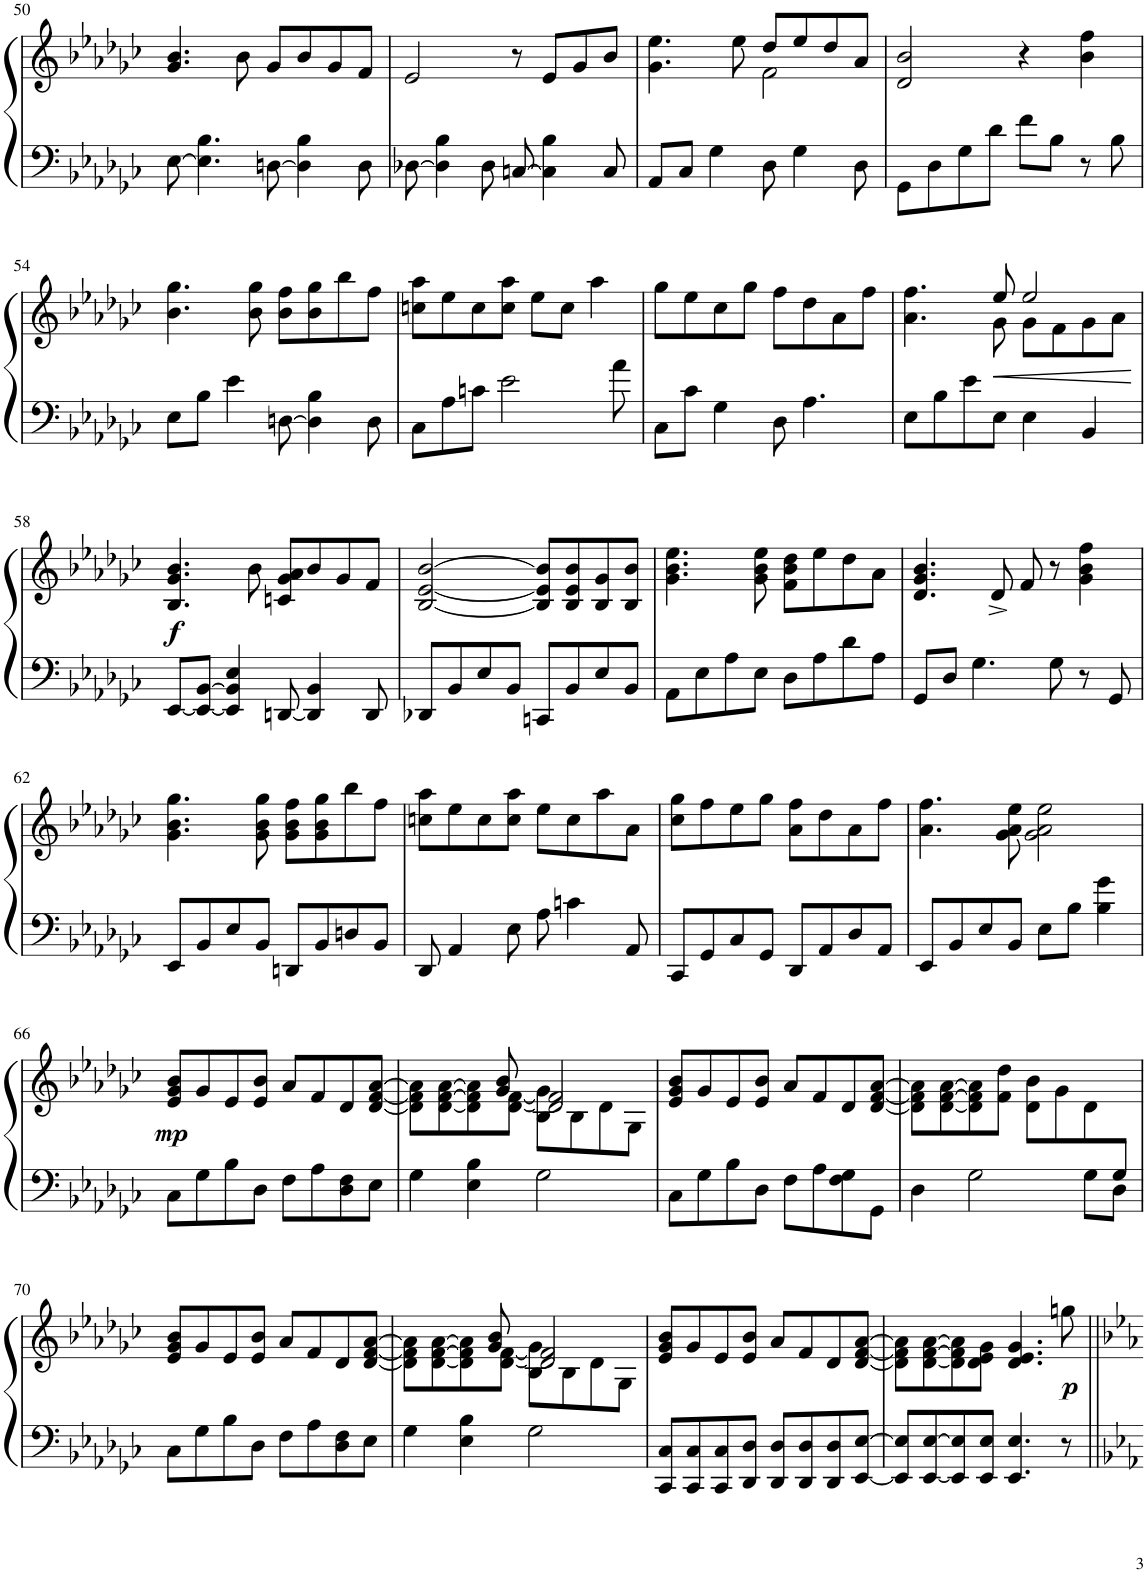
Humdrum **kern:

**kern	**kern	**dynam
*part1	*part1	*part1
*staff2	*staff1	*staff1/2
*I"Piano	*	*
*I'Pno.	*	*
!!LO:PB:g=z
*clefF4	*clefG2	*
*k[b-e-a-d-g-c-]	*k[b-e-a-d-g-c-]	*
*M4/4	*M4/4	*
=50	=50	=50
[8E-\	4.g-/ 4.b-/	.
4.E-\] 4.B-\	.	.
.	8b-\	.
[8Dn\	8g-/L	.
4D\] 4B-\	8b-/	.
.	8g-/	.
8D\	8f/J	.
=51	=51	=51
[8D-X\	2e-/	.
4D-\] 4B-\	.	.
8D-\	.	.
[8Cn/	8r	.
4C\] 4B-\	8e-/L	.
.	8g-/	.
8C/	8b-/J	.
=52	=52	=52
*	*^	*
8AA-/L	4.g-\ 4.ee-\	2ryy	.
8C-/J	.	.	.
4G-\	.	.	.
.	8ee-\	.	.
8D-\	8dd-/L	2f\	.
4G-\	8ee-/	.	.
.	8dd-/	.	.
8D-\	8a-/J	.	.
*	*v	*v	*
=53	=53	=53
8GG-\L	2d-/ 2b-/	.
8D-\	.	.
8G-\	.	.
8d-\J	.	.
8f\L	4r	.
8B-\J	.	.
8r	4b-\ 4ff\	.
8B-\	.	.
!!LO:LB:g=z
=54	=54	=54
8E-\L	4.b-\ 4.gg-\	.
8B-\J	.	.
4e-\	.	.
.	8b-\ 8gg-\	.
[8Dn\	8b-\ 8ff\L	.
4D\] 4B-\	8b-\ 8gg-\	.
.	8bb-\	.
8D\	8ff\J	.
=55	=55	=55
8C-\L	8ccn\ 8aa-\L	.
8A-\	8ee-\	.
8cn\J	8cc\	.
2e-\	8cc\ 8aa-\J	.
.	8ee-\L	.
.	8cc\J	.
.	4aa-\	.
8a-\	.	.
=56	=56	=56
8C-\L	8gg-\L	.
8c-\J	8ee-\	.
4G-\	8cc-\	.
.	8gg-\J	.
8D-\	8ff\L	.
4.A-\	8dd-\	.
.	8a-\	.
.	8ff\J	.
=57	=57	=57
*	*^	*
8E-\L	4.a-\ 4.ff\	4.ryy	.
8B-\	.	.	.
8e-\	.	.	.
!	!	!	!LO:HP:b
8E-\J	8ee-/	8g-\	<
4E-\	2ee-/	8g-\L	.
.	.	8f\	.
4BB-/	.	8g-\	.
.	.	8a-\J	.
*	*v	*v	*
.	.	[
!!LO:LB:g=z
=58	=58	=58
!	!	!LO:DY:b
[8EE-/L	4.B-/ 4.g-/ 4.b-/	f
8EE-/_ [8BB-/J	.	.
4EE-/] 4BB-/] 4E-/	.	.
.	8b-\	.
[8DDn/	8cn/ 8g-/ 8a-/L	.
4DD/] 4BB-/	8b-/	.
.	8g-/	.
8DD/	8f/J	.
=59	=59	=59
8DD-X/L	[2B-/ [2e-/ [2b-/	.
8BB-/	.	.
8E-/	.	.
8BB-/J	.	.
8CCn/L	8B-/] 8e-/] 8b-/]L	.
8BB-/	8B-/ 8e-/ 8b-/	.
8E-/	8B-/ 8g-/	.
8BB-/J	8B-/ 8b-/J	.
=60	=60	=60
8AA-\L	4.g-\ 4.b-\ 4.ee-\	.
8E-\	.	.
8A-\	.	.
8E-\J	8g-\ 8b-\ 8ee-\	.
8D-\L	8f\ 8b-\ 8dd-\L	.
8A-\	8ee-\	.
8d-\	8dd-\	.
8A-\J	8a-\J	.
=61	=61	=61
8GG-/L	4.d-/ 4.g-/ 4.b-/	.
8D-/J	.	.
4.G-\	.	.
.	8d-^/	.
.	8f/	.
8G-\	8r	.
8r	4g-\ 4b-\ 4ff\	.
8GG-/	.	.
!!LO:LB:g=z
=62	=62	=62
8EE-/L	4.g-\ 4.b-\ 4.gg-\	.
8BB-/	.	.
8E-/	.	.
8BB-/J	8g-\ 8b-\ 8gg-\	.
8DDn/L	8g-\ 8b-\ 8ff\L	.
8BB-/	8g-\ 8b-\ 8gg-\	.
8Dn/	8bb-\	.
8BB-/J	8ff\J	.
=63	=63	=63
8DD-/	8ccn\ 8aa-\L	.
4AA-/	8ee-\	.
.	8cc\	.
8E-\	8cc\ 8aa-\J	.
8A-\	8ee-\L	.
4cn\	8cc\	.
.	8aa-\	.
8AA-/	8a-\J	.
=64	=64	=64
8CC-/L	8cc-\ 8gg-\L	.
8GG-/	8ff\	.
8C-/	8ee-\	.
8GG-/J	8gg-\J	.
8DD-/L	8a-\ 8ff\L	.
8AA-/	8dd-\	.
8D-/	8a-\	.
8AA-/J	8ff\J	.
=65	=65	=65
8EE-/L	4.a-\ 4.ff\	.
8BB-/	.	.
8E-/	.	.
8BB-/J	8g-\ 8a-\ 8ee-\	.
8E-\L	2g-\ 2a-\ 2ee-\	.
8B-\J	.	.
4B-\ 4g-\	.	.
!!LO:LB:g=z
=66	=66	=66
!	!	!LO:DY:b
8C-\L	8e-/ 8g-/ 8b-/L	mp
8G-\	8g-/	.
8B-\	8e-/	.
8D-\J	8e-/ 8b-/J	.
8F\L	8a-/L	.
8A-\	8f/	.
8D-\ 8F\	8d-/	.
8E-\J	[8d-/ [8f/ [8a-/J	.
=67	=67	=67
*	*^	*
4G-\	8d-\] 8f\] 8a-\]L	4.ryy	.
.	[8d-\ [8f\ [8a-\	.	.
4E-\ 4B-\	8d-\] 8f\] 8a-\]	.	.
.	[8d-\ [8f\J	8g-/ 8b-/	.
2G-\	2d-/] 2f/]	8B-\ 8g-\L	.
.	.	8B-\	.
.	.	8d-\	.
.	.	8G-\J	.
*	*v	*v	*
=68	=68	=68
8C-\L	8e-/ 8g-/ 8b-/L	.
8G-\	8g-/	.
8B-\	8e-/	.
8D-\J	8e-/ 8b-/J	.
8F\L	8a-/L	.
8A-\	8f/	.
8F\ 8G-\	8d-/	.
8GG-\J	[8d-/ [8f/ [8a-/J	.
=69	=69	=69
*^	*	*
2..ryy	4D-\	8d-\] 8f\] 8a-\]L	.
.	.	[8d-\ [8f\ [8a-\	.
.	2G-\	8d-\] 8f\] 8a-\]	.
.	.	8f\ 8dd-\J	.
.	.	8d-\ 8b-\L	.
.	.	8g-\	.
.	8G-\L	8d-\	.
8G-/J	8D-\J	8ryy	.
*v	*v	*	*
!!LO:LB:g=z
=70	=70	=70
8C-\L	8e-/ 8g-/ 8b-/L	.
8G-\	8g-/	.
8B-\	8e-/	.
8D-\J	8e-/ 8b-/J	.
8F\L	8a-/L	.
8A-\	8f/	.
8D-\ 8F\	8d-/	.
8E-\J	[8d-/ [8f/ [8a-/J	.
=71	=71	=71
*	*^	*
4G-\	8d-\] 8f\] 8a-\]L	4.ryy	.
.	[8d-\ [8f\ [8a-\	.	.
4E-\ 4B-\	8d-\] 8f\] 8a-\]	.	.
.	[8d-\ [8f\J	8g-/ 8b-/	.
2G-\	2d-/] 2f/]	8B-\ 8g-\L	.
.	.	8B-\	.
.	.	8d-\	.
.	.	8G-\J	.
*	*v	*v	*
=72	=72	=72
8CC-/ 8C-/L	8e-/ 8g-/ 8b-/L	.
8CC-/ 8C-/	8g-/	.
8CC-/ 8C-/	8e-/	.
8DD-/ 8D-/J	8e-/ 8b-/J	.
8DD-/ 8D-/L	8a-/L	.
8DD-/ 8D-/	8f/	.
8DD-/ 8D-/	8d-/	.
[8EE-/ [8E-/J	[8d-/ [8f/ [8a-/J	.
=73	=73	=73
8EE-/] 8E-/]L	8d-\] 8f\] 8a-\]L	.
[8EE-/ [8E-/	[8d-\ [8f\ [8a-\	.
8EE-/] 8E-/]	8d-\] 8f\] 8a-\]	.
8EE-/ 8E-/J	8d-\ 8e-\ 8g-\J	.
4.EE-/ 4.E-/	4.d-/ 4.e-/ 4.g-/	.
!	!	!LO:DY:b
8r	8ggn\	p
=||	=||	=||
*-	*-	*-
